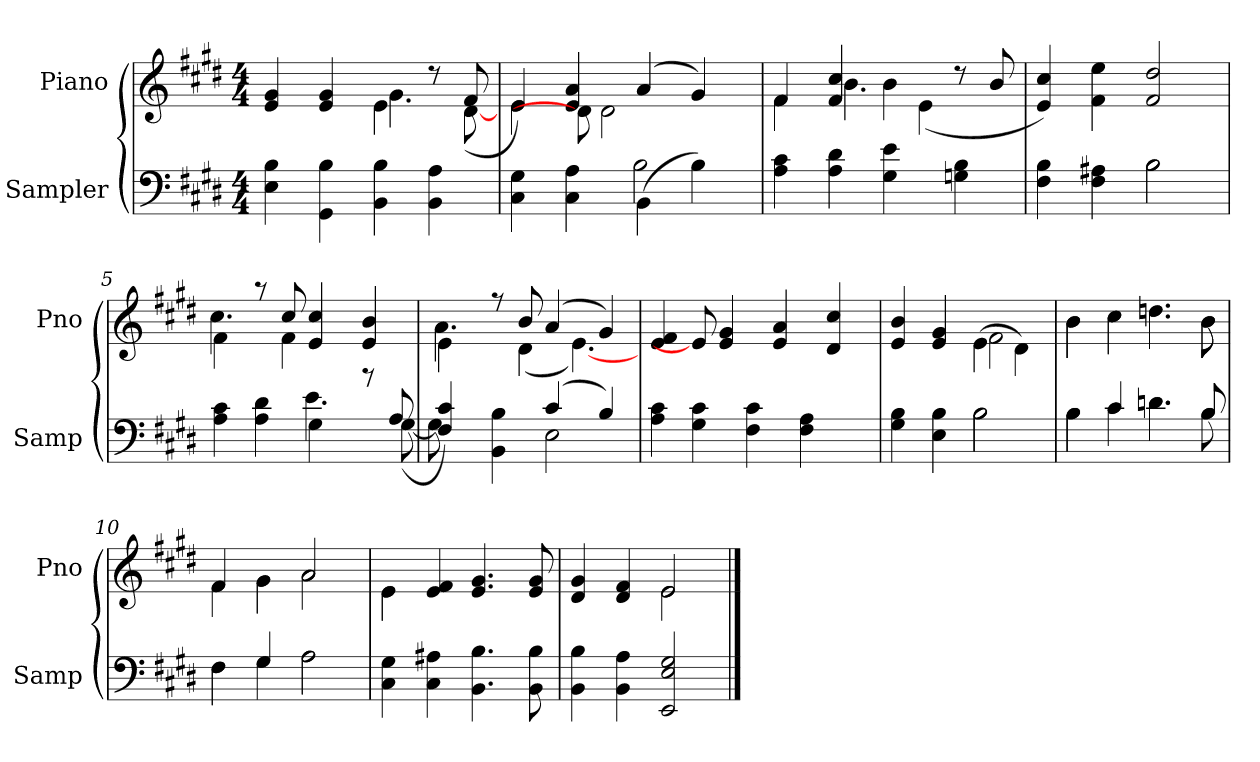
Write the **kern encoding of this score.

**kern	**kern
*part2	*part1
*staff2	*staff1
*I"Sampler	*I"Piano
*I'Samp	*I'Pno
*clefF4	*clefG2
*k[f#c#g#d#]	*k[f#c#g#d#]
*E:	*E:
*M4/4	*M4/4
=1	=1
*	*^
4E 4B	4e 4g#	2ryy
4GG# 4B	4e 4g#	.
4BB 4B	4e\	4.g#
4BB 4A	8r	.
.	8f#/	([8d#
=2	=2	=2
*^	*	*
4C# 4G#	2ryy	4e/)	4e
4C# 4A	.	4e 4a	8d#]
.	.	.	2d#
(4BB\	2B	(4a/	.
4B\)	.	4g#/)	.
.	.	.	8ryy
*v	*v	*	*
=3	=3	=3
4A 4c#	4f#/	4f#
4A 4d#	4f# 4cc#	4.b
4G# 4e	4b\	.
.	.	(4e
4Gn 4B	8r	.
.	8b/	8ryy
*	*v	*v
=4	=4
*^	*
4F# 4B	2ryy	4e 4cc#)
4F# 4A#X	.	4f# 4ee
2B\	2B	2f# 2dd#
=5	=5	=5
*	*	*^
4A 4c#	2ryy	4f#\	4.cc#
4A 4d#	.	8r	.
.	.	8cc#/	4f#
4G#\	4.e	4e 4cc#	.
.	.	.	4.ryy
8r	.	4e 4b	.
8A/	([8G#	.	.
=6	=6	=6	=6
4F# 4c#)	8G#]	4e\	4.a
.	4.ryy	.	.
4BB 4B	.	8r	.
.	.	8b/	(4d#
(4c#/	2E	(4a/	.
.	.	.	[4.e)
4B/)	.	4g#/)	.
*v	*v	*	*
*	*v	*v
=7	=7
4A 4c#	4e 4f#
4G# 4c#	8e]
.	4e 4g#
4F# 4c#	.
.	4e 4a
4F# 4A	.
.	4d# 4cc#
8ryy	.
=8	=8
*^	*^
4G# 4B	2ryy	4e 4b	2ryy
4E 4B	.	4e 4g#	.
2B\	2B	(4e\	2f#
.	.	4d#\)	.
=9	=9	=9	=9
4B\	4B	4b\	4b
4c#/	4c#	4cc#\	4cc#
4.dn\	4.dn	4.ddn\	4.ddn
8B/	8B	8b\	8b
=10	=10	=10	=10
4F#\	4F#	4f#/	4f#
4G#/	4G#	4g#\	4g#
2A\	2A	2a/	2a
*v	*v	*	*
=11	=11	=11
4C# 4G#	4e\	4e
4C# 4A#X	4e 4f#	2.ryy
4.BB 4.B	4.e 4.g#	.
8BB 8B	8e 8g#	.
=12	=12	=12
4BB 4B	4d# 4g#	2ryy
4BB 4A	4d# 4f#	.
2EE 2E 2G#	2e/	2e
*	*v	*v
==	==
*-	*-
